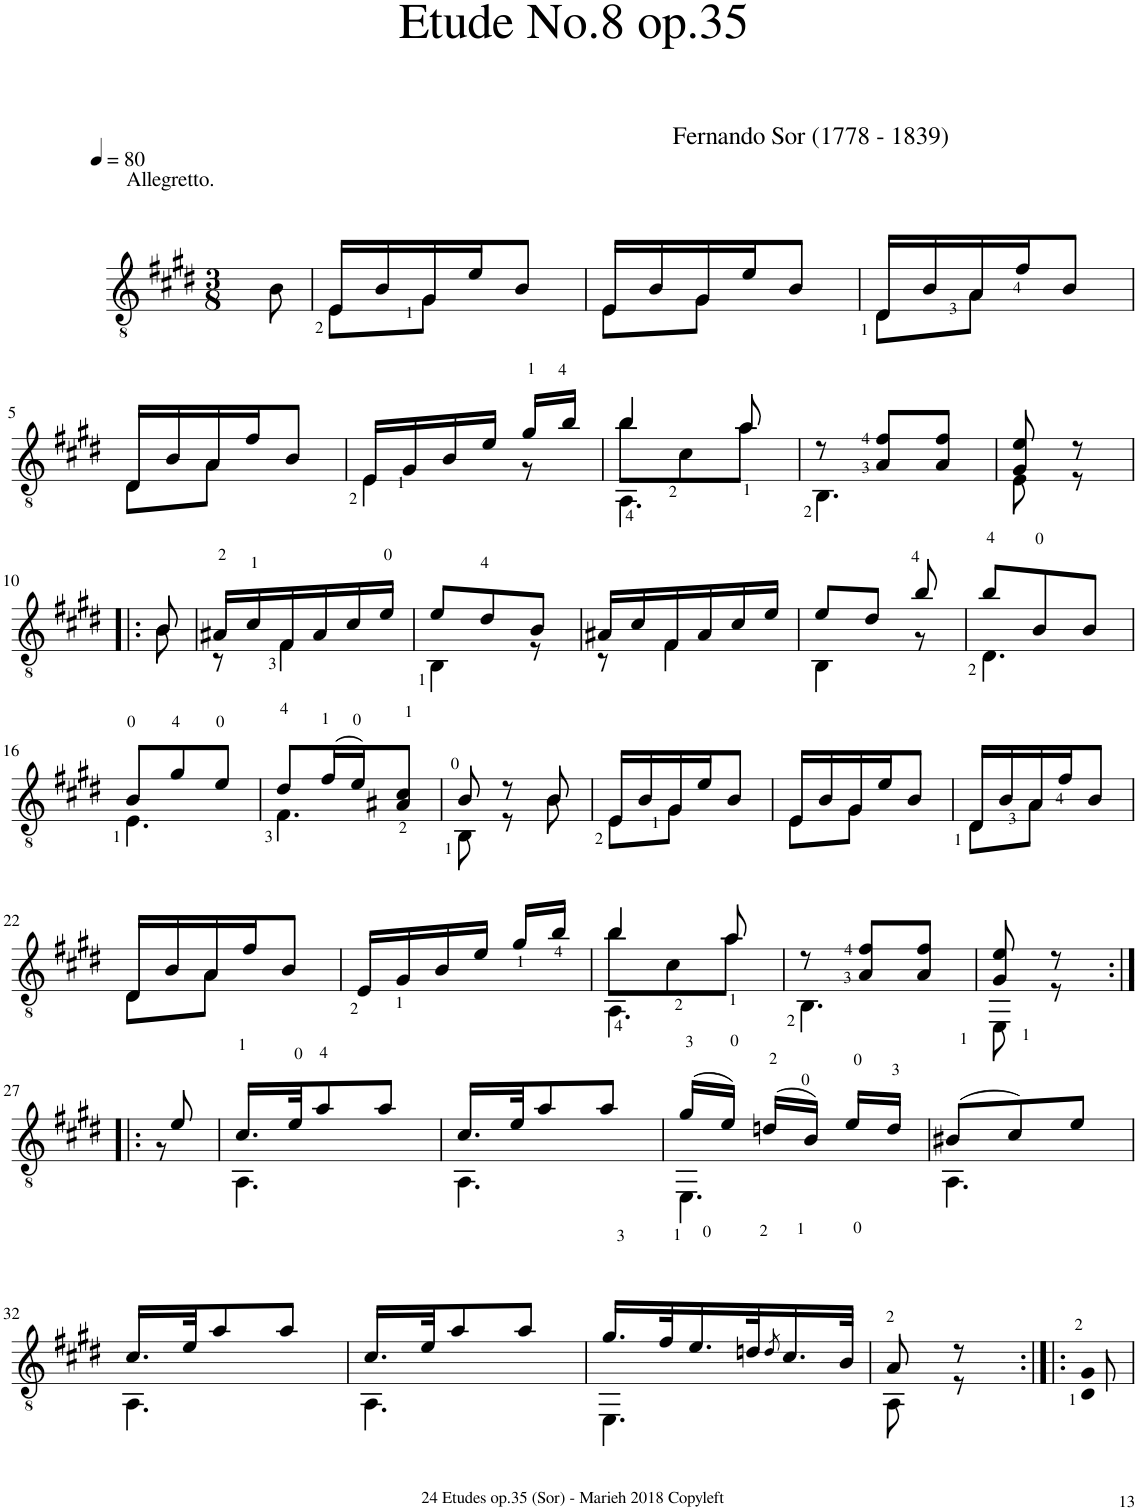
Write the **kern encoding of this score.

**kern
*part1
*staff1
*I"Guitare classique
!!LO:PB:g=z
*clefGv2
*k[f#c#g#d#]
*M3/8
*MM80
=1
!LO:TX:a:t=Allegretto.
8B\
=2
*^
16E/LL	8E\L
16B/	.
16G#/	8G#\J
16e/J	.
8B/J	8ryy
=3	=3
16E/LL	8E\L
16B/	.
16G#/	8G#\J
16e/J	.
8B/J	8ryy
=4	=4
16D#/LL	8D#\L
16B/	.
16A/	8A\J
16f#/J	.
8B/J	8ryy
!!LO:LB:g=z	!!
=5	=5
16D#/LL	8D#\L
16B/	.
16A/	8A\J
16f#/J	.
8B/J	8ryy
=6	=6
16E/LL	4E\
16G#/	.
16B/	.
16e/JJ	.
16g#/LL	8r
16b/JJ	.
=7	=7
*	*^
4b/	8b\L	4.AA\
.	8c#\	.
8a/	8a\J	.
*	*v	*v
=8	=8
8r	4.BB\
8A/ 8f#/L	.
8A/ 8f#/J	.
=9	=9
8G#/ 8e/	8E\
8r	8r
!!LO:LB:g=z	!!
=10!|:	=10!|:
8B/	8B\
=11	=11
16A#X/LL	8r
16c#/	.
16F#/	4F#\
16A#/	.
16c#/	.
16e/JJ	.
=12	=12
8e/L	4BB\
8d#/	.
8B/J	8r
=13	=13
16A#X/LL	8r
16c#/	.
16F#/	4F#\
16A#/	.
16c#/	.
16e/JJ	.
=14	=14
8e/L	4BB\
8d#/J	.
8b/	8r
=15	=15
8b/L	4.D#\
8B/	.
8B/J	.
!!LO:LB:g=z	!!
=16	=16
8B/L	4.E\
8g#/	.
8e/J	.
=17	=17
8d#/L	4.F#\
(16f#/L	.
16e/J)	.
8A#X/ 8c#/J	.
=18	=18
8B/	8BB\
8r	8r
8B/	8B\
=19	=19
16E/LL	8E\L
16B/	.
16G#/	8G#\J
16e/J	.
8B/J	8ryy
=20	=20
16E/LL	8E\L
16B/	.
16G#/	8G#\J
16e/J	.
8B/J	8ryy
=21	=21
16D#/LL	8D#\L
16B/	.
16A/	8A\J
16f#/J	.
8B/J	8ryy
!!LO:LB:g=z	!!
=22	=22
16D#/LL	8D#\L
16B/	.
16A/	8A\J
16f#/J	.
8B/J	8ryy
*v	*v
=23
16E/LL
16G#/
16B/
16e/JJ
16g#/LL
16b/JJ
=24
*^
*	*^
4b/	8b\L	4.AA\
.	8c#\	.
8a/	8a\J	.
*	*v	*v
=25	=25
8r	4.BB\
8A/ 8f#/L	.
8A/ 8f#/J	.
=26	=26
8G#/ 8e/	8EE\
8r	8r
!!LO:LB:g=z	!!
=27:|!|:	=27:|!|:
8e/	8r
=28	=28
16.c#/LL	4.AA\
32e/JK	.
8a/	.
8a/J	.
=29	=29
16.c#/LL	4.AA\
32e/JK	.
8a/	.
8a/J	.
=30	=30
(16g#/LL	4.EE\
16e/JJ)	.
(16dn/LL	.
16B/JJ)	.
16e/LL	.
16d/JJ	.
=31	=31
(8B#X/L	4.AA\
8c#/)	.
8e/J	.
!!LO:LB:g=z	!!
=32	=32
16.c#/LL	4.AA\
32e/JK	.
8a/	.
8a/J	.
=33	=33
16.c#/LL	4.AA\
32e/JK	.
8a/	.
8a/J	.
=34	=34
16.g#/LL	4.EE\
32f#/K	.
16.e/	.
32dn/K	.
8qd/	.
16.c#/	.
32B/JJk	.
=35	=35
8A/	8AA\
8r	8r
*v	*v
=36:|!|:
8A/ 8c#/
=
*-
